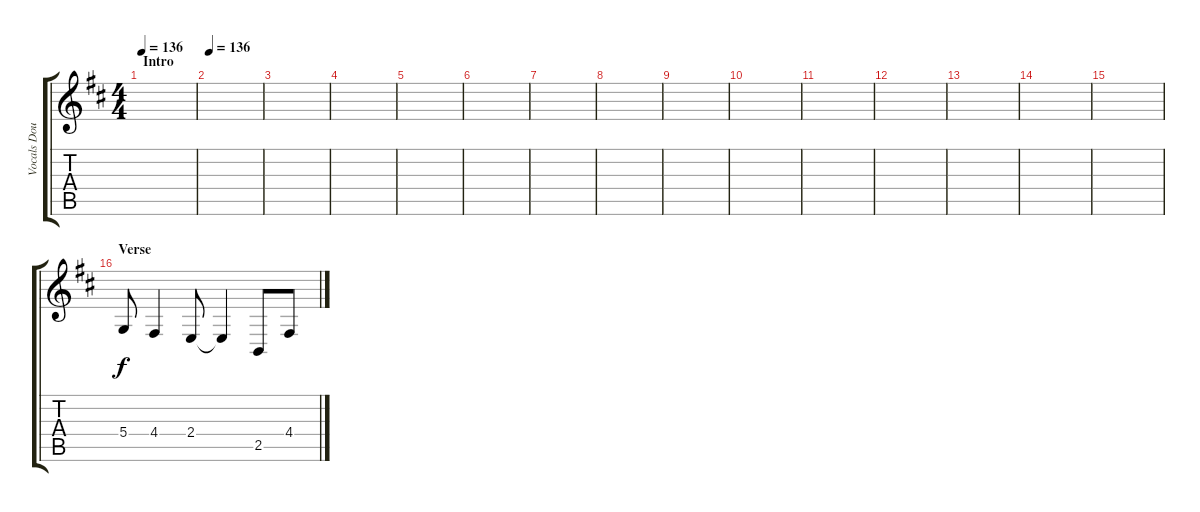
\track ("Vocals Double" "Vocals Dou") {instrument altosax}
\staff {score tabs}
\tuning (E4 B3 G3 D3 A2 E2) {hide}
\ts (4 4)
\section ("" "Intro")
\tempo 136
\tempo 100
\tempo 136
\clef g2
\ks d
|
\tempo 136
|
|
|
|
|
|
|
|
|
|
|
|
|
|
\section ("" "Verse")
5.4.8 4.4.4 2.4.8 2.4{t}.4 2.5.8 4.4.8
